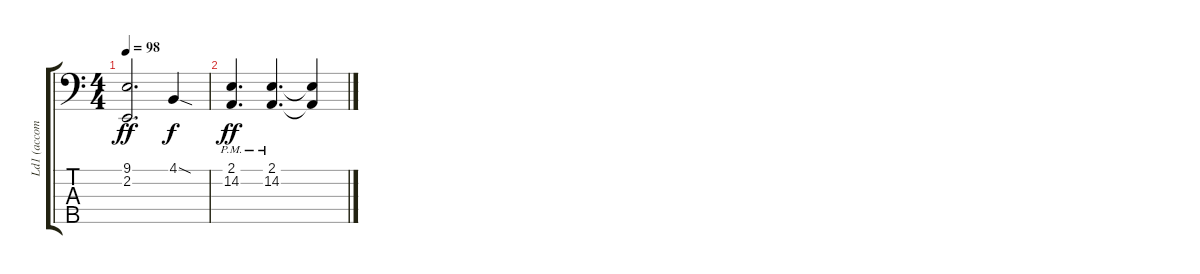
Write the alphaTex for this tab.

\track ("Ld1 (accomp 1)" "Ld1 (accom") {instrument lead1square}
\staff {score tabs}
\tuning (G2 D2 A1 E1 B0) {hide}
\ts (4 4)
\tempo 98
\clef f4
\ks c
(9.1{t} 2.2{t}).2{d dy ff} 4.1{sod}.4{dy f} |
(2.1{pm} 14.2{pm}).4{d dy ff} (2.1{pm} 14.2{pm}).4{d} (2.1{t} 14.2{t}).4
